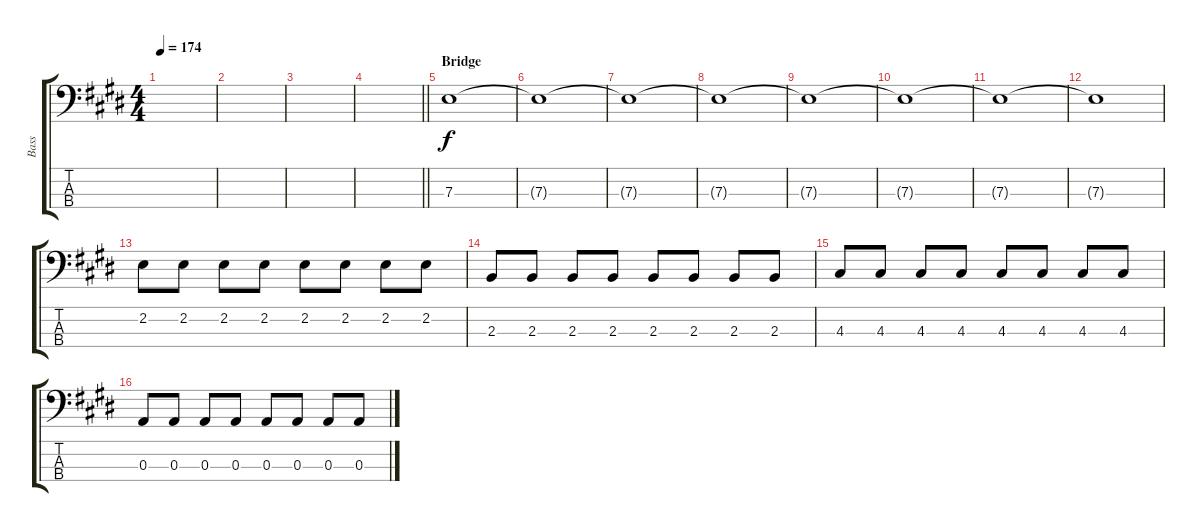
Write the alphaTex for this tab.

\track ("Bass" "Bass") {instrument electricbasspick bank 255}
\staff {score tabs}
\tuning (G2 D2 A1 E1) {hide}
\ts (4 4)
\tempo 174
\clef f4
\ks e
|
|
|
\barLineRight lightlight
|
\section ("" "Bridge")
7.3.1 |
7.3{t}.1 |
7.3{t}.1 |
7.3{t}.1 |
7.3{t}.1 |
7.3{t}.1 |
7.3{t}.1 |
7.3{t}.1 |
2.2.8 2.2.8 2.2.8 2.2.8 2.2.8 2.2.8 2.2.8 2.2.8 |
2.3.8 2.3.8 2.3.8 2.3.8 2.3.8 2.3.8 2.3.8 2.3.8 |
4.3.8 4.3.8 4.3.8 4.3.8 4.3.8 4.3.8 4.3.8 4.3.8 |
0.3.8 0.3.8 0.3.8 0.3.8 0.3.8 0.3.8 0.3.8 0.3.8
